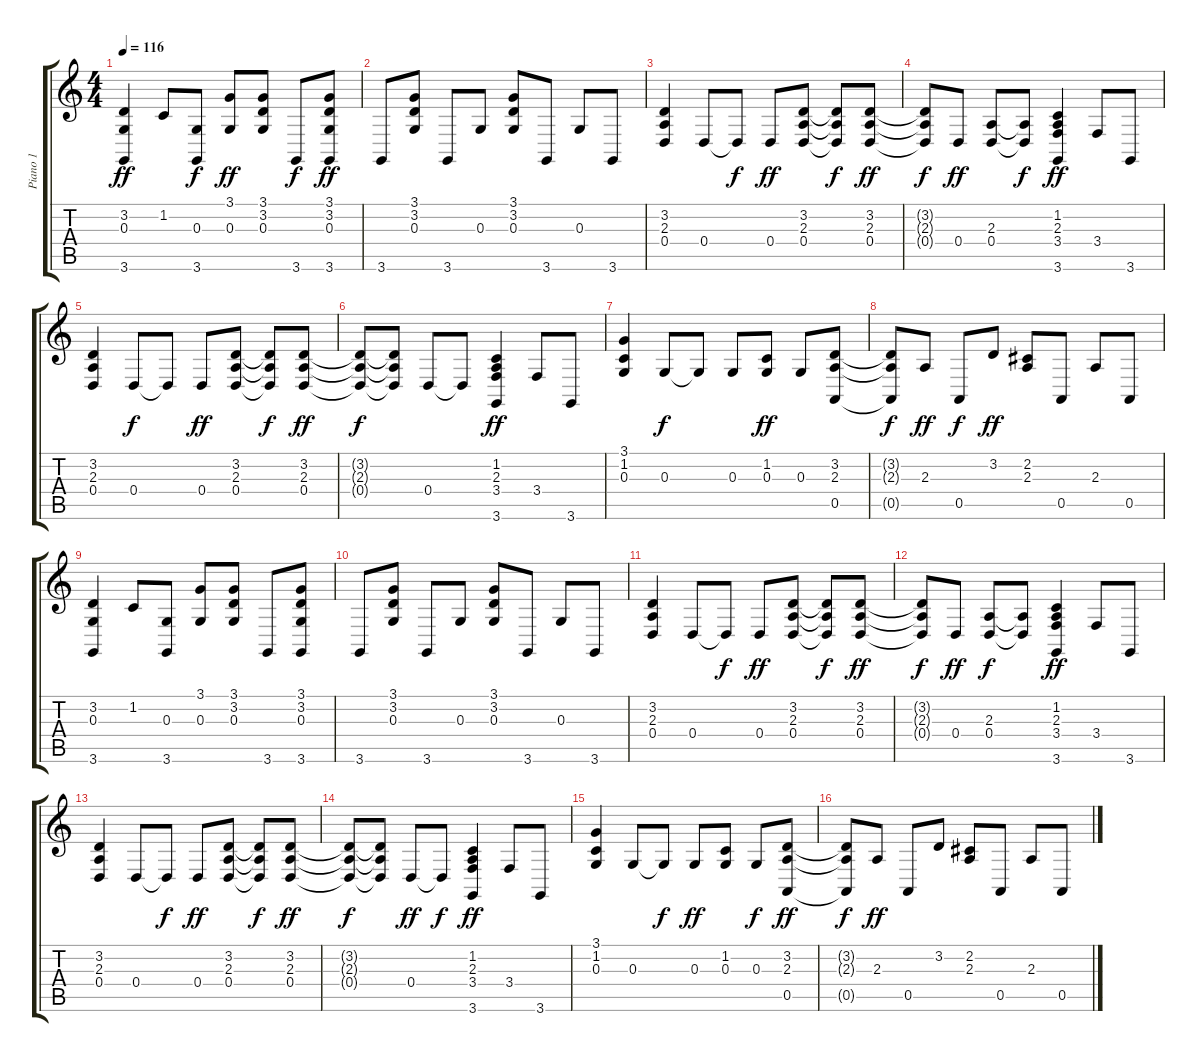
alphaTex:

\track ("Piano 1" "Piano 1") {instrument brightacousticpiano}
\staff {score tabs}
\tuning (E4 B3 G3 D3 A2 E2) {hide}
\ts (4 4)
\tempo 116
\clef g2
\ks c
(3.2 0.3 3.6).4{dy ff} 1.2.8 (0.3 3.6).8{dy f} (3.1 0.3).8{dy ff} (3.1 3.2 0.3).8 3.6.8{dy f} (3.1 3.2 0.3 3.6).8{dy ff} |
3.6.8 (3.1 3.2 0.3).8 3.6.8 0.3.8 (3.1 3.2 0.3).8 3.6.8 0.3.8 3.6.8 |
(3.2 2.3 0.4).4 0.4.8 0.4{t}.8{dy f} 0.4.8{dy ff} (3.2 2.3 0.4).8 (3.2{t} 2.3{t} 0.4{t}).8{dy f} (3.2 2.3 0.4).8{dy ff} |
(3.2{t} 2.3{t} 0.4{t}).8{dy f} 0.4.8{dy ff} (2.3 0.4).8 (2.3{t} 0.4{t}).8{dy f} (1.2 2.3 3.4 3.6).4{dy ff} 3.4.8 3.6.8 |
(3.2 2.3 0.4).4 0.4.8{dy f} 0.4{t}.8 0.4.8{dy ff} (3.2 2.3 0.4).8 (3.2{t} 2.3{t} 0.4{t}).8{dy f} (3.2 2.3 0.4).8{dy ff} |
(3.2{t} 2.3{t} 0.4{t}).8{dy f} (3.2{t} 2.3{t} 0.4{t}).8 0.4.8 0.4{t}.8 (1.2 2.3 3.4 3.6).4{dy ff} 3.4.8 3.6.8 |
(3.1 1.2 0.3).4 0.3.8{dy f} 0.3{t}.8 0.3.8 (1.2 0.3).8{dy ff} 0.3.8 (3.2 2.3 0.5).8 |
(3.2{t} 2.3{t} 0.5{t}).8{dy f} 2.3.8{dy ff} 0.5.8{dy f} 3.2.8{dy ff} (2.2 2.3).8 0.5.8 2.3.8 0.5.8 |
(3.2 0.3 3.6).4 1.2.8 (0.3 3.6).8 (3.1 0.3).8 (3.1 3.2 0.3).8 3.6.8 (3.1 3.2 0.3 3.6).8 |
3.6.8 (3.1 3.2 0.3).8 3.6.8 0.3.8 (3.1 3.2 0.3).8 3.6.8 0.3.8 3.6.8 |
(3.2 2.3 0.4).4 0.4.8 0.4{t}.8{dy f} 0.4.8{dy ff} (3.2 2.3 0.4).8 (3.2{t} 2.3{t} 0.4{t}).8{dy f} (3.2 2.3 0.4).8{dy ff} |
(3.2{t} 2.3{t} 0.4{t}).8{dy f} 0.4.8{dy ff} (2.3 0.4).8{dy f} (2.3{t} 0.4{t}).8 (1.2 2.3 3.4 3.6).4{dy ff} 3.4.8 3.6.8 |
(3.2 2.3 0.4).4 0.4.8 0.4{t}.8{dy f} 0.4.8{dy ff} (3.2 2.3 0.4).8 (3.2{t} 2.3{t} 0.4{t}).8{dy f} (3.2 2.3 0.4).8{dy ff} |
(3.2{t} 2.3{t} 0.4{t}).8{dy f} (3.2{t} 2.3{t} 0.4{t}).8 0.4.8{dy ff} 0.4{t}.8{dy f} (1.2 2.3 3.4 3.6).4{dy ff} 3.4.8 3.6.8 |
(3.1 1.2 0.3).4 0.3.8 0.3{t}.8{dy f} 0.3.8{dy ff} (1.2 0.3).8 0.3.8{dy f} (3.2 2.3 0.5).8{dy ff} |
(3.2{t} 2.3{t} 0.5{t}).8{dy f} 2.3.8{dy ff} 0.5.8 3.2.8 (2.2 2.3).8 0.5.8 2.3.8 0.5.8
